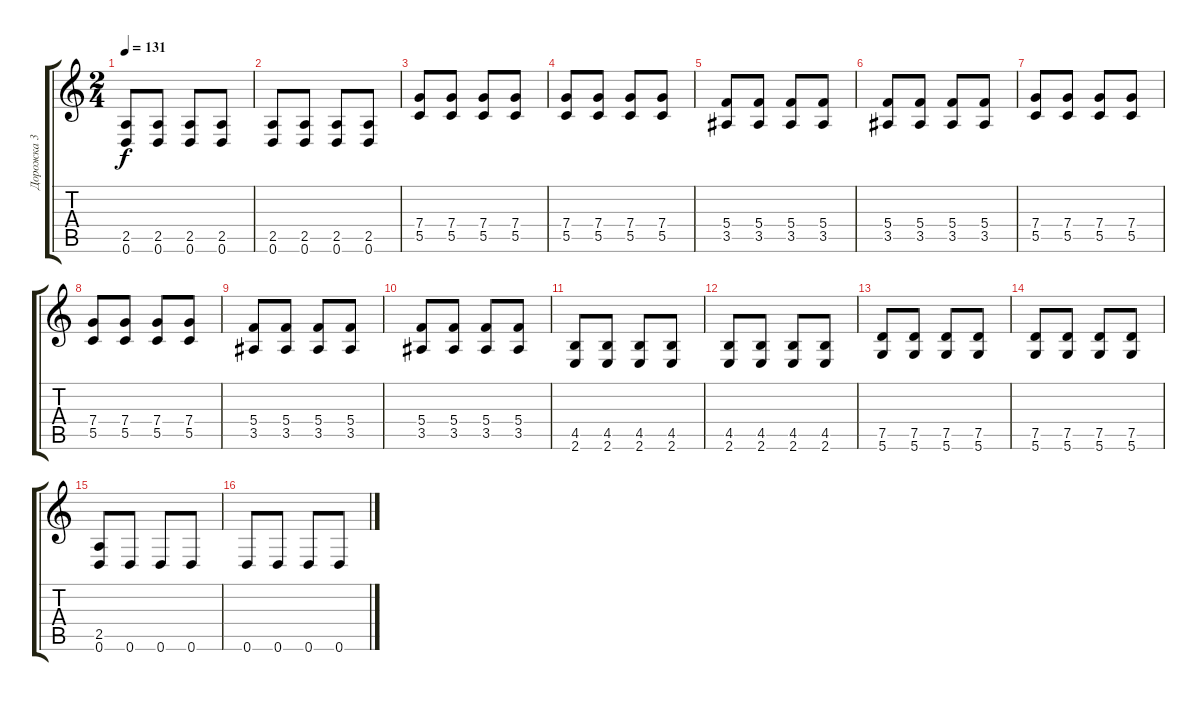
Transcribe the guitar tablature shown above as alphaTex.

\track ("Дорожка 3" "Дорожка 3") {instrument distortionguitar}
\staff {score tabs}
\tuning (D4 A3 F3 C3 G2 D2) {hide}
\ts (2 4)
\tempo 131
\clef g2
\ks c
(2.5 0.6).8{dy f} (2.5 0.6).8 (2.5 0.6).8 (2.5 0.6).8 |
(2.5 0.6).8 (2.5 0.6).8 (2.5 0.6).8 (2.5 0.6).8 |
(7.4 5.5).8 (7.4 5.5).8 (7.4 5.5).8 (7.4 5.5).8 |
(7.4 5.5).8 (7.4 5.5).8 (7.4 5.5).8 (7.4 5.5).8 |
(5.4 3.5).8 (5.4 3.5).8 (5.4 3.5).8 (5.4 3.5).8 |
(5.4 3.5).8 (5.4 3.5).8 (5.4 3.5).8 (5.4 3.5).8 |
(7.4 5.5).8 (7.4 5.5).8 (7.4 5.5).8 (7.4 5.5).8 |
(7.4 5.5).8 (7.4 5.5).8 (7.4 5.5).8 (7.4 5.5).8 |
(5.4 3.5).8 (5.4 3.5).8 (5.4 3.5).8 (5.4 3.5).8 |
(5.4 3.5).8 (5.4 3.5).8 (5.4 3.5).8 (5.4 3.5).8 |
(4.5 2.6).8 (4.5 2.6).8 (4.5 2.6).8 (4.5 2.6).8 |
(4.5 2.6).8 (4.5 2.6).8 (4.5 2.6).8 (4.5 2.6).8 |
(7.5 5.6).8 (7.5 5.6).8 (7.5 5.6).8 (7.5 5.6).8 |
(7.5 5.6).8 (7.5 5.6).8 (7.5 5.6).8 (7.5 5.6).8 |
(2.5 0.6).8 0.6.8 0.6.8 0.6.8 |
0.6.8 0.6.8 0.6.8 0.6.8
